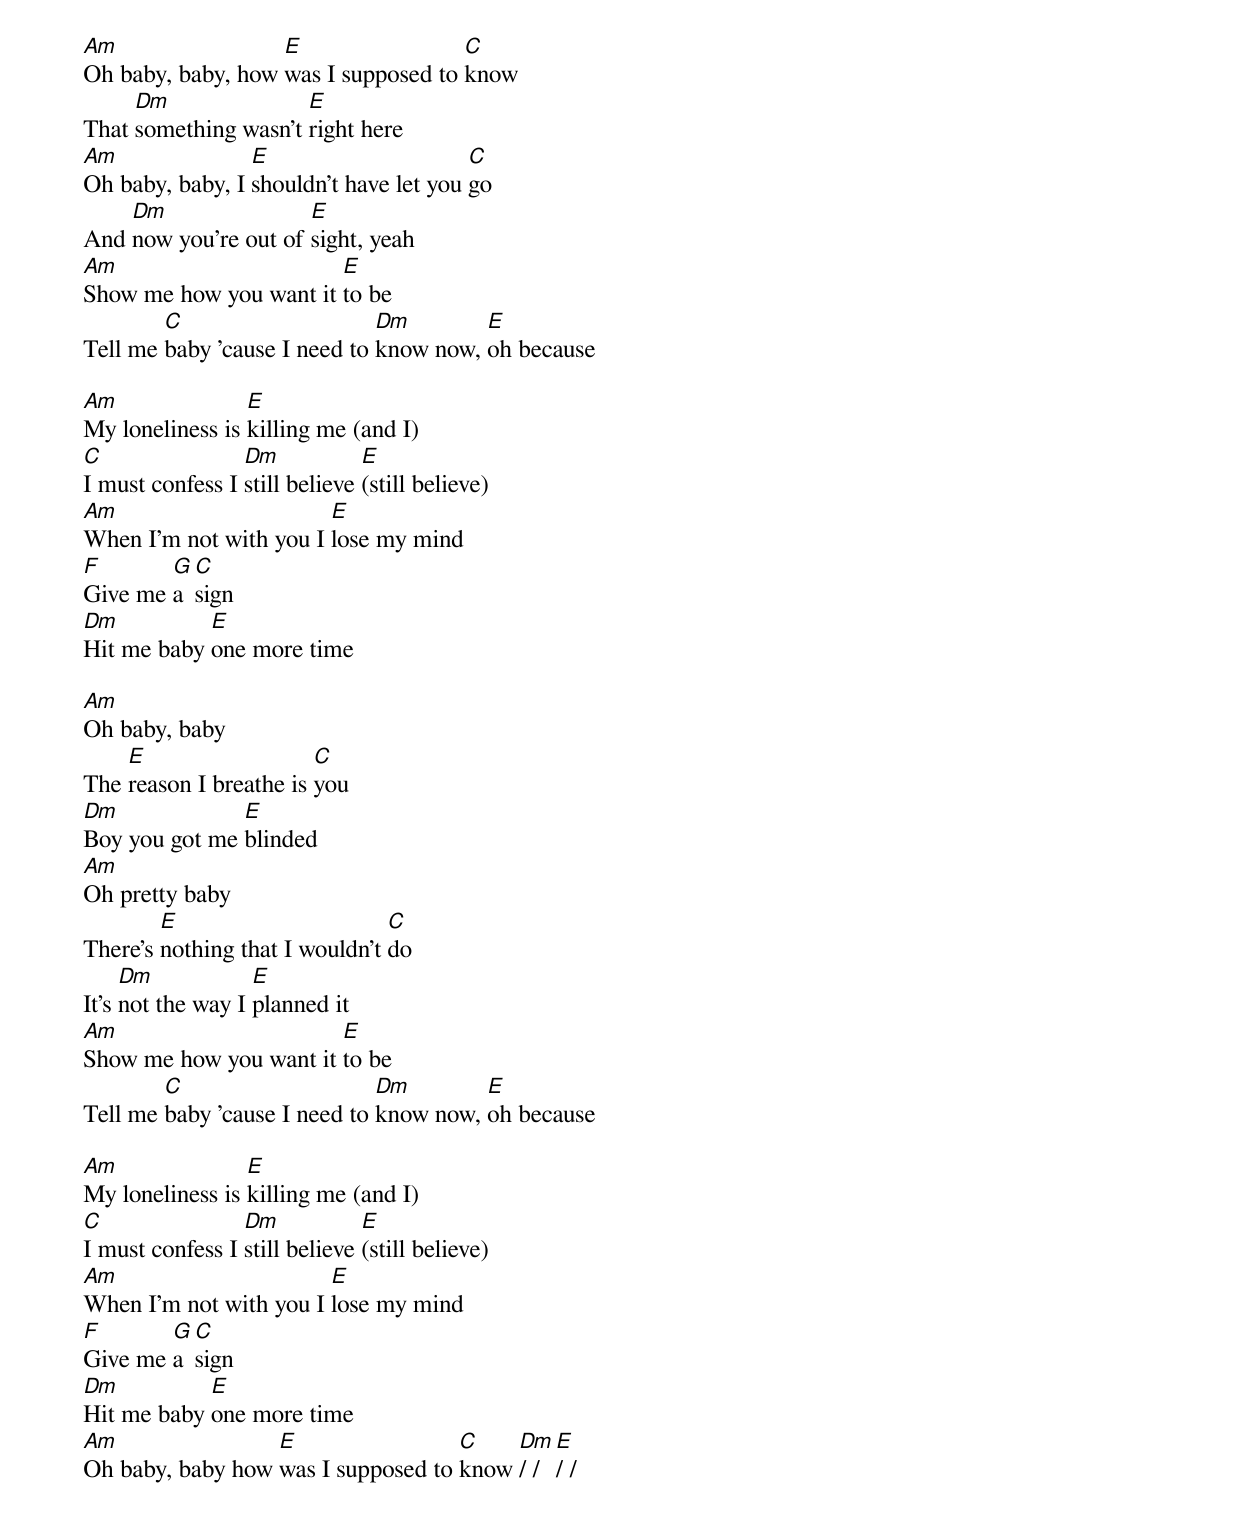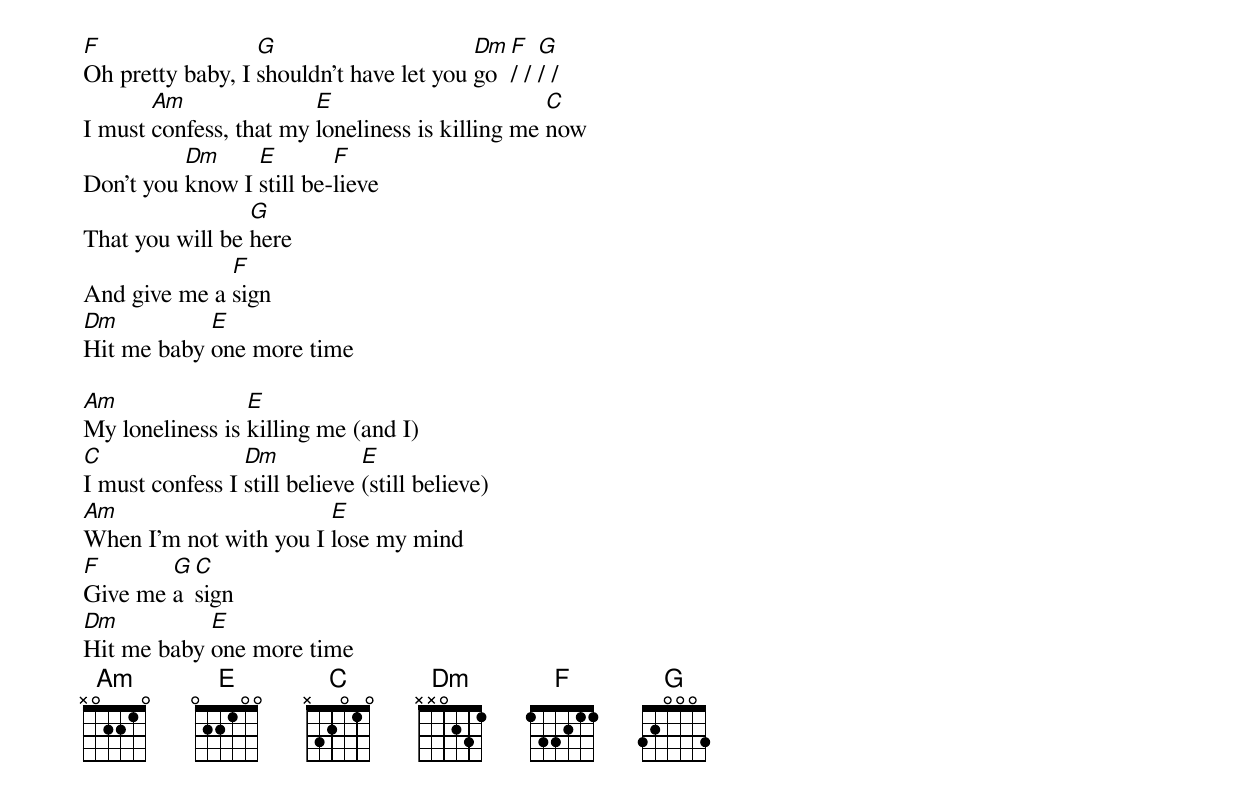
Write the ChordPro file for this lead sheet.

[Am]Oh baby, baby, how [E]was I supposed to [C]know
That [Dm]something wasn't [E]right here
[Am]Oh baby, baby, I [E]shouldn't have let you [C]go
And [Dm]now you're out of [E]sight, yeah
[Am]Show me how you want it [E]to be
Tell me [C]baby 'cause I need to [Dm]know now, [E]oh because

[Am]My loneliness is [E]killing me (and I)
[C]I must confess I [Dm]still believe [E](still believe)
[Am]When I'm not with you I [E]lose my mind
[F]Give me [G]a [C]sign
[Dm]Hit me baby [E]one more time

[Am]Oh baby, baby
The [E]reason I breathe is [C]you
[Dm]Boy you got me [E]blinded
[Am]Oh pretty baby
There's [E]nothing that I wouldn't [C]do
It's [Dm]not the way I [E]planned it
[Am]Show me how you want it [E]to be
Tell me [C]baby 'cause I need to [Dm]know now, [E]oh because

[Am]My loneliness is [E]killing me (and I)
[C]I must confess I [Dm]still believe [E](still believe)
[Am]When I'm not with you I [E]lose my mind
[F]Give me [G]a [C]sign
[Dm]Hit me baby [E]one more time
[Am]Oh baby, baby how [E]was I supposed to [C]know [Dm]/ / [E]/ /
[F]Oh pretty baby, I [G]shouldn't have let you [Dm]go [F]/ / [G]/ /
I must [Am]confess, that my [E]loneliness is killing me [C]now
Don't you [Dm]know I [E]still be-[F]lieve
That you will be [G]here
And give me a [F]sign
[Dm]Hit me baby [E]one more time

[Am]My loneliness is [E]killing me (and I)
[C]I must confess I [Dm]still believe [E](still believe)
[Am]When I'm not with you I [E]lose my mind
[F]Give me [G]a [C]sign
[Dm]Hit me baby [E]one more time
